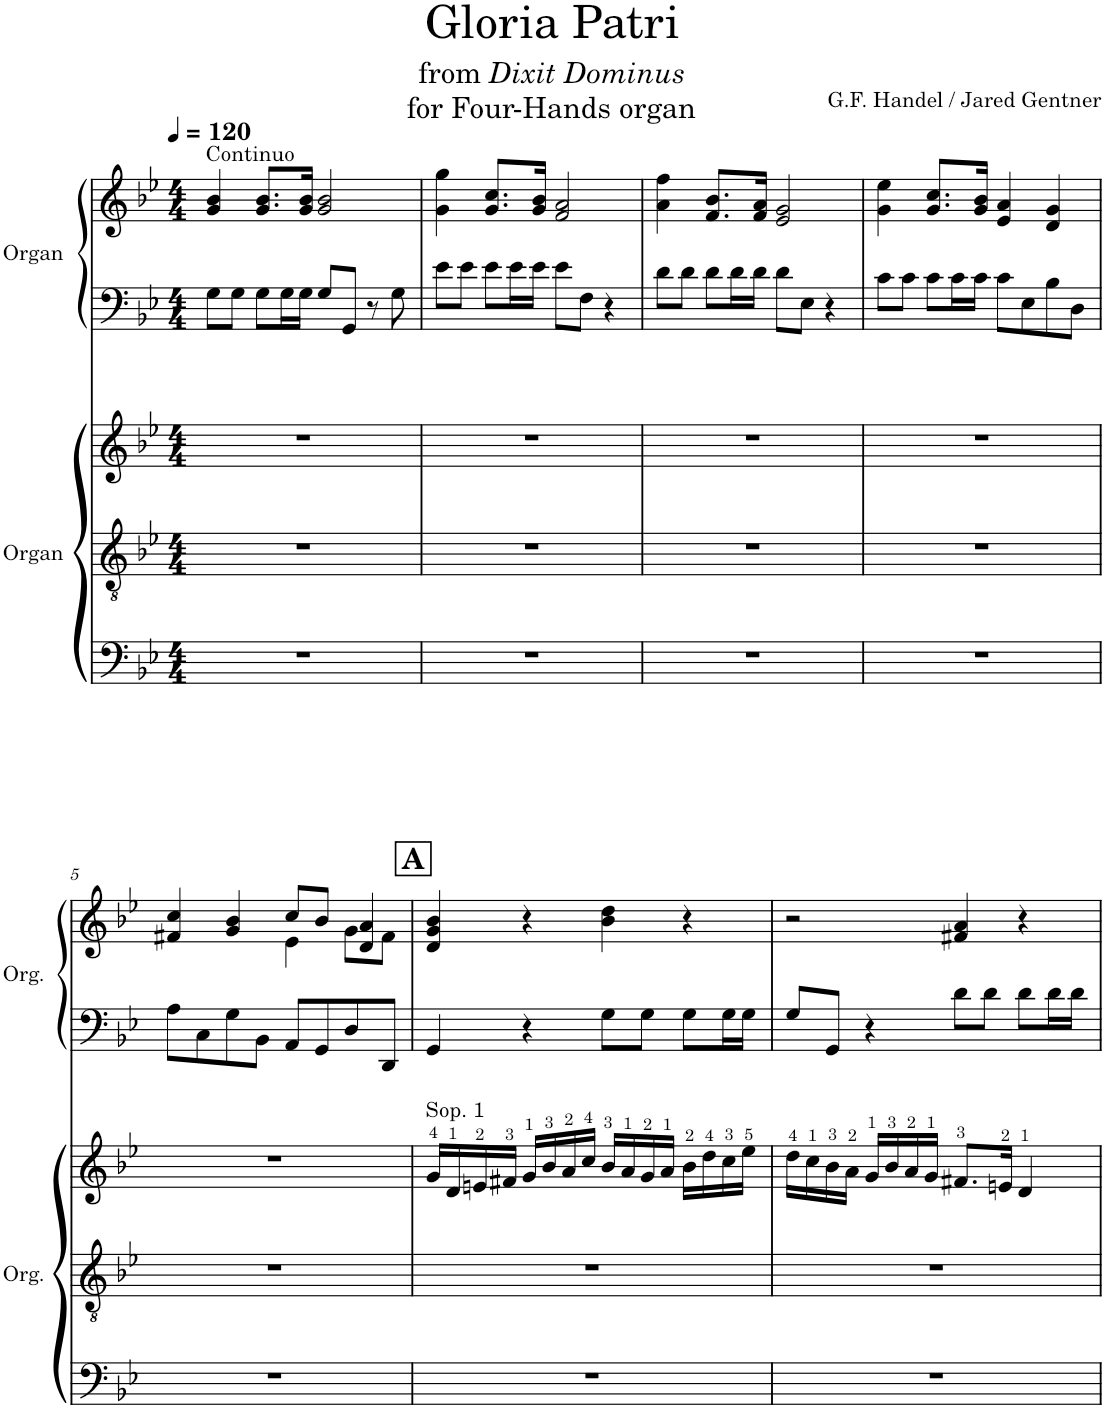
**kern	**kern	**kern	**kern	**kern
*part2	*part2	*part2	*part1	*part1
*staff5	*staff4	*staff3	*staff2	*staff1
*I"Organ	*	*	*I"Organ	*
*I'Org.	*	*	*I'Org.	*
*clefF4	*clefGv2	*clefG2	*clefF4	*clefG2
*k[b-e-]	*k[b-e-]	*k[b-e-]	*k[b-e-]	*k[b-e-]
*M4/4	*M4/4	*M4/4	*M4/4	*M4/4
*MM120	*MM120	*MM120	*MM120	*MM120
=1	=1	=1	=1	=1
!	!	!	!	!LO:TX:a:t=Continuo
1r	1r	1r	8G\L	4g/ 4b-/
.	.	.	8G\J	.
.	.	.	8G\L	8.g/ 8.b-/L
.	.	.	16G\L	.
.	.	.	16G\JJ	16g/ 16b-/Jk
.	.	.	8G/L	2g/ 2b-/
.	.	.	8GG/J	.
.	.	.	8r	.
.	.	.	8G\	.
=2	=2	=2	=2	=2
1r	1r	1r	8e-\L	4g\ 4gg\
.	.	.	8e-\J	.
.	.	.	8e-\L	8.g/ 8.cc/L
.	.	.	16e-\L	.
.	.	.	16e-\JJ	16g/ 16b-/Jk
.	.	.	8e-\L	2f/ 2a/
.	.	.	8F\J	.
.	.	.	4r	.
=3	=3	=3	=3	=3
1r	1r	1r	8d\L	4a\ 4ff\
.	.	.	8d\J	.
.	.	.	8d\L	8.f/ 8.b-/L
.	.	.	16d\L	.
.	.	.	16d\JJ	16f/ 16a/Jk
.	.	.	8d\L	2e-/ 2g/
.	.	.	8E-\J	.
.	.	.	4r	.
=4	=4	=4	=4	=4
1r	1r	1r	8c\L	4g\ 4ee-\
.	.	.	8c\J	.
.	.	.	8c\L	8.g/ 8.cc/L
.	.	.	16c\L	.
.	.	.	16c\JJ	16g/ 16b-/Jk
.	.	.	8c\L	4e-/ 4a/
.	.	.	8E-\	.
.	.	.	8B-\	4d/ 4g/
.	.	.	8D\J	.
!!LO:LB:g=z
=5	=5	=5	=5	=5
*	*	*	*	*^
1r	1r	1r	8A\L	4f#X/ 4cc/	2ryy
.	.	.	8C\	.	.
.	.	.	8G\	4g/ 4b-/	.
.	.	.	8BB-\J	.	.
.	.	.	8AA/L	8cc/L	4e-\
.	.	.	8GG/	8b-/J	.
.	.	.	8D/	4d/ 4a/	8g\L
.	.	.	8DD/J	.	8f#\J
!!LO:REH:place=s1:a:B:cj:fs=14:t=A
=6	=6	=6	=6	=6	=6
!	!	!LO:TX:a:t=Sop. 1	!	!	!
*	*	*	*	*v	*v
1r	1r	16g/LL	4GG/	4d/ 4g/ 4b-/
.	.	16d/	.	.
.	.	16en/	.	.
.	.	16f#X/JJ	.	.
.	.	16g/LL	4r	4r
.	.	16b-/	.	.
.	.	16a/	.	.
.	.	16cc/JJ	.	.
.	.	16b-/LL	8G\L	4b-\ 4dd\
.	.	16a/	.	.
.	.	16g/	8G\J	.
.	.	16a/JJ	.	.
.	.	16b-\LL	8G\L	4r
.	.	16dd\	.	.
.	.	16cc\	16G\L	.
.	.	16ee-\JJ	16G\JJ	.
=7	=7	=7	=7	=7
1r	1r	16dd\LL	8G/L	2r
.	.	16cc\	.	.
.	.	16b-\	8GG/J	.
.	.	16a\JJ	.	.
.	.	16g/LL	4r	.
.	.	16b-/	.	.
.	.	16a/	.	.
.	.	16g/JJ	.	.
.	.	8.f#X/L	8d\L	4f#X/ 4a/
.	.	.	8d\J	.
.	.	16en/Jk	.	.
.	.	4d/	8d\L	4r
.	.	.	16d\L	.
.	.	.	16d\JJ	.
=	=	=	=	=
*-	*-	*-	*-	*-
